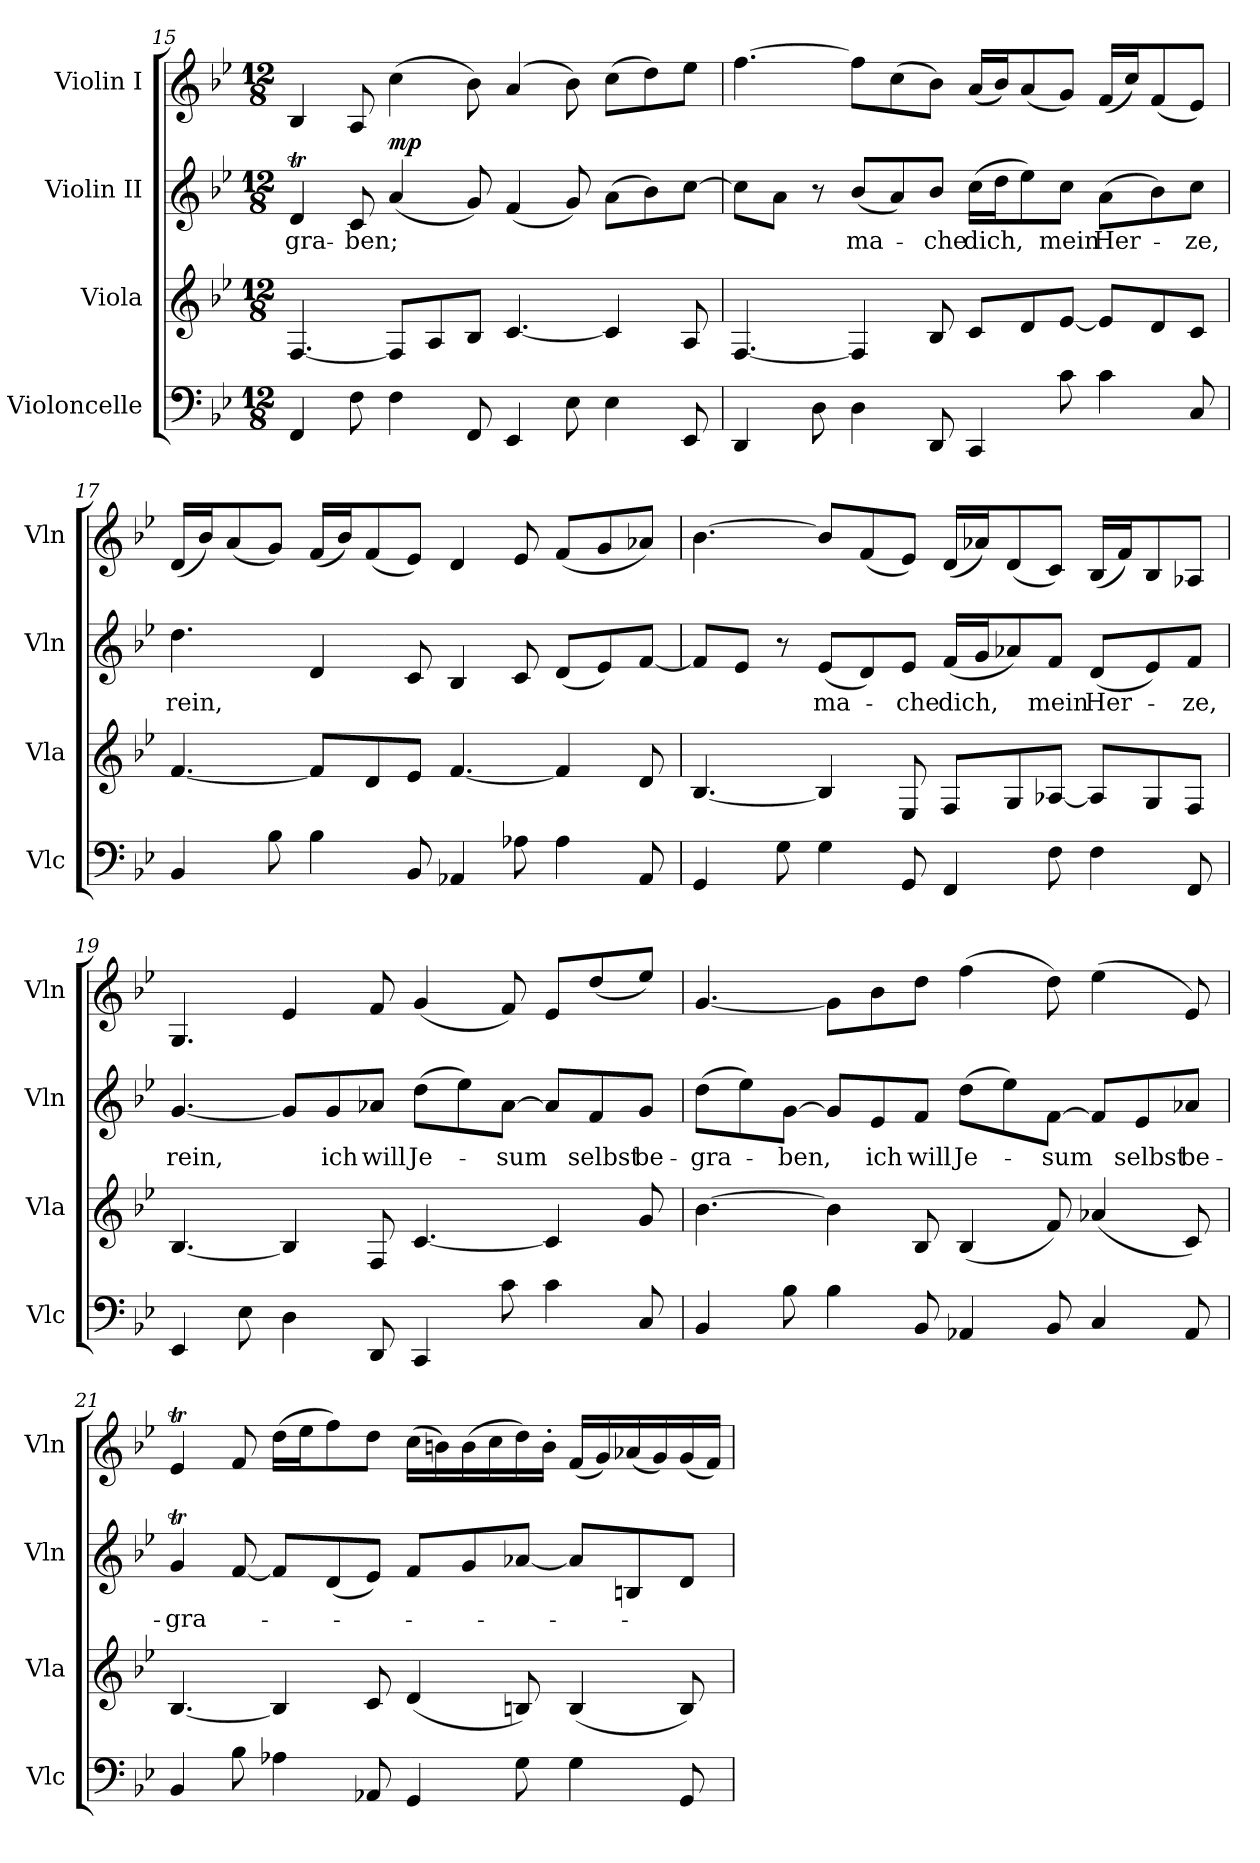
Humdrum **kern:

**kern	**kern	**kern	**text	**dynam	**kern
*part4	*part3	*part2	*part2	*part2	*part1
*staff4	*staff3	*staff2	*staff2	*staff2	*staff1
*I"Violoncelle	*I"Viola	*I"Violin II	*	*	*I"Violin I
*I'Vlc	*I'Vla	*I'Vln	*	*	*I'Vln
*clefF4	*clefG2	*clefG2	*	*	*clefG2
*k[b-e-]	*k[b-e-]	*k[b-e-]	*	*	*k[b-e-]
*M12/8	*M12/8	*M12/8	*	*	*M12/8
=15	=15	=15	=15	=15	=15
4FF/	[4.F/	4dt/	-gra-	.	4B-/
8F\	.	8c/	-ben;	.	8A/
!	!	!	!	!LO:DY:b	!
4F\	8F/L]	(4a/	.	mp	(4cc\
.	8A/	.	.	.	.
8FF/	8B-/J	8g/)	.	.	8b-\)
4EE-/	[4.c/	(4f/	.	.	(4a/
8E-\	.	8g/)	.	.	8b-\)
4E-\	4c/]	(8a\L	.	.	(8cc\L
.	.	8b-\)	.	.	8dd\)
8EE-/	8A/	[8cc\J	.	.	8ee-\J
!!LO:PB:g=z
=16	=16	=16	=16	=16	=16
4DD/	[4.F/	8cc\L]	.	.	[4.ff\
.	.	8a\J	.	.	.
8D\	.	8r	.	.	.
4D\	4F/]	(8b-/L	ma-	.	8ff\L]
.	.	8a/)	.	.	(8cc\
8DD/	8B-/	8b-/J	che	.	8b-\J)
4CC/	8c/L	(16cc\LL	dich,	.	(16a/LL
.	.	16dd\J	.	.	16b-/J)
.	8d/	8ee-\)	.	.	(8a/
8c\	[8e-/J	8cc\J	mein	.	8g/J)
4c\	8e-/L]	(8a\L	Her-	.	(16f/LL
.	.	.	.	.	16cc/J)
.	8d/	8b-\)	.	.	(8f/
8C/	8c/J	8cc\J	ze,	.	8e-/J)
=17	=17	=17	=17	=17	=17
4BB-/	[4.f/	4.dd\	rein,	.	(16d/LL
.	.	.	.	.	16b-/J)
.	.	.	.	.	(8a/
8B-\	.	.	.	.	8g/J)
4B-\	8f/L]	4d/	.	.	(16f/LL
.	.	.	.	.	16b-/J)
.	8d/	.	.	.	(8f/
8BB-/	8e-/J	8c/	.	.	8e-/J)
4AA-X/	[4.f/	4B-/	.	.	4d/
8A-X\	.	8c/	.	.	8e-/
4A-\	4f/]	(8d/L	.	.	(8f/L
.	.	8e-/)	.	.	8g/
8AA-/	8d/	[8f/J	.	.	8a-X/J)
!!LO:LB:g=z
=18	=18	=18	=18	=18	=18
4GG/	[4.B-/	8f/L]	.	.	[4.b-\
.	.	8e-/J	.	.	.
8G\	.	8r	.	.	.
4G\	4B-/]	(8e-/L	ma-	.	8b-/L]
.	.	8d/)	.	.	(8f/
8GG/	8E-/	8e-/J	-che	.	8e-/J)
4FF/	8F/L	(16f/LL	dich,	.	(16d/LL
.	.	16g/J	.	.	16a-X/J)
.	8G/	8a-X/)	.	.	(8d/
8F\	[8A-X/J	8f/J	mein	.	8c/J)
4F\	8A-/L]	(8d/L	Her-	.	(16B-/LL
.	.	.	.	.	16f/J)
.	8G/	8e-/)	.	.	8B-/
8FF/	8F/J	8f/J	-ze,	.	8A-X/J
!!LO:LB:g=z
=19	=19	=19	=19	=19	=19
4EE-/	[4.B-/	[4.g/	rein,	.	4.G/
8E-\	.	.	.	.	.
4D\	4B-/]	8g/L]	.	.	4e-/
.	.	8g/	ich	.	.
8DD/	8F/	8a-X/J	will	.	8f/
4CC/	[4.c/	(8dd\L	Je-	.	(4g/
.	.	8ee-\)	.	.	.
8c\	.	[8a-\J	-sum	.	8f/)
4c\	4c/]	8a-/L]	.	.	8e-/L
.	.	8f/	selbst	.	(8dd/
8C/	8g/	8g/J	be-	.	8ee-/J)
!!LO:PB:g=z
=20	=20	=20	=20	=20	=20
4BB-/	[4.b-\	(8dd\L	-gra-	.	[4.g/
.	.	8ee-\)	.	.	.
8B-\	.	[8g\J	-ben,	.	.
4B-\	4b-\]	8g/L]	.	.	8g\L]
.	.	8e-/	ich	.	8b-\
8BB-/	8B-/	8f/J	will	.	8dd\J
4AA-X/	(4B-/	(8dd\L	Je-	.	(4ff\
.	.	8ee-\)	.	.	.
8BB-/	8f/)	[8f\J	-sum	.	8dd\)
4C/	(4a-X/	8f/L]	.	.	(4ee-\
.	.	8e-/	selbst	.	.
8AA-/	8c/)	8a-X/J	be-	.	8e-/)
!!LO:LB:g=z
=21	=21	=21	=21	=21	=21
4BB-/	[4.B-/	4gT/	-gra-	.	4e-T/
8B-\	.	[8f/	.	.	8f/
4A-X\	4B-/]	8f/L]	.	.	(16dd\LL
.	.	.	.	.	16ee-\J
.	.	(8d/	.	.	8ff\)
8AA-X/	8c/	8e-/J)	.	.	8dd\J
4GG/	(4d/	8f/L	.	.	(16cc\LL
.	.	.	.	.	16bn\)
.	.	8g/	.	.	(16b\
.	.	.	.	.	16cc\
8G\	8Bn/)	[8a-X/J	.	.	16dd\)
.	.	.	.	.	16b'\JJ
4G\	(4B/	8a-/L]	.	.	(16f/LL
.	.	.	.	.	16g/)
.	.	8Bn/	.	.	(16a-X/
.	.	.	.	.	16g/)
8GG/	8B/)	8d/J	.	.	(16g/
.	.	.	.	.	16f/JJ)
=	=	=	=	=	=
*-	*-	*-	*-	*-	*-
